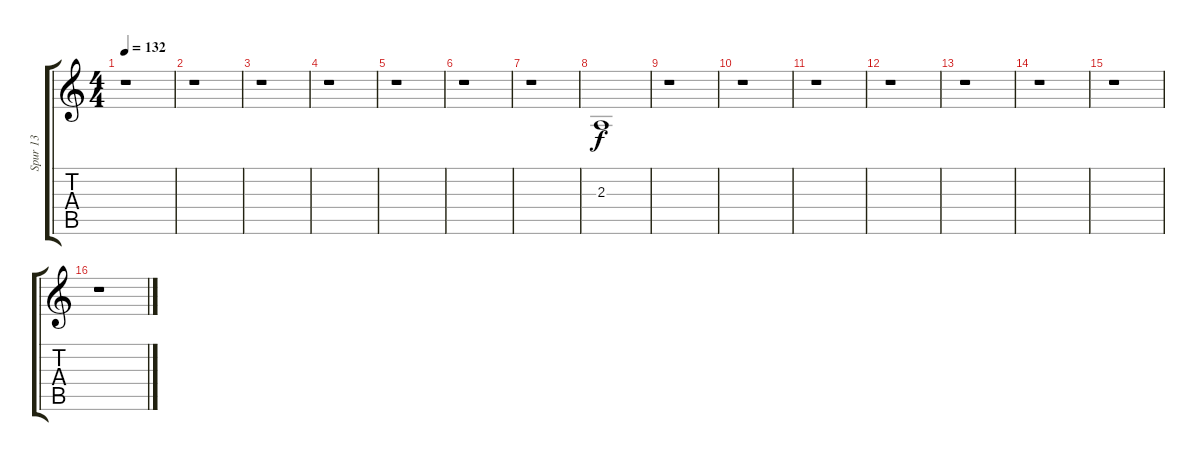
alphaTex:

\track ("Spur 13" "Spur 13") {instrument seashore}
\staff {score tabs}
\tuning (E4 B3 G3 D3 A2 E2) {hide}
\ts (4 4)
\tempo 132
\clef g2
\ks c
r.1{dy f} |
r.1 |
r.1 |
r.1 |
r.1 |
r.1 |
r.1 |
2.3.1 |
r.1 |
r.1 |
r.1 |
r.1 |
r.1 |
r.1 |
r.1 |
r.1
